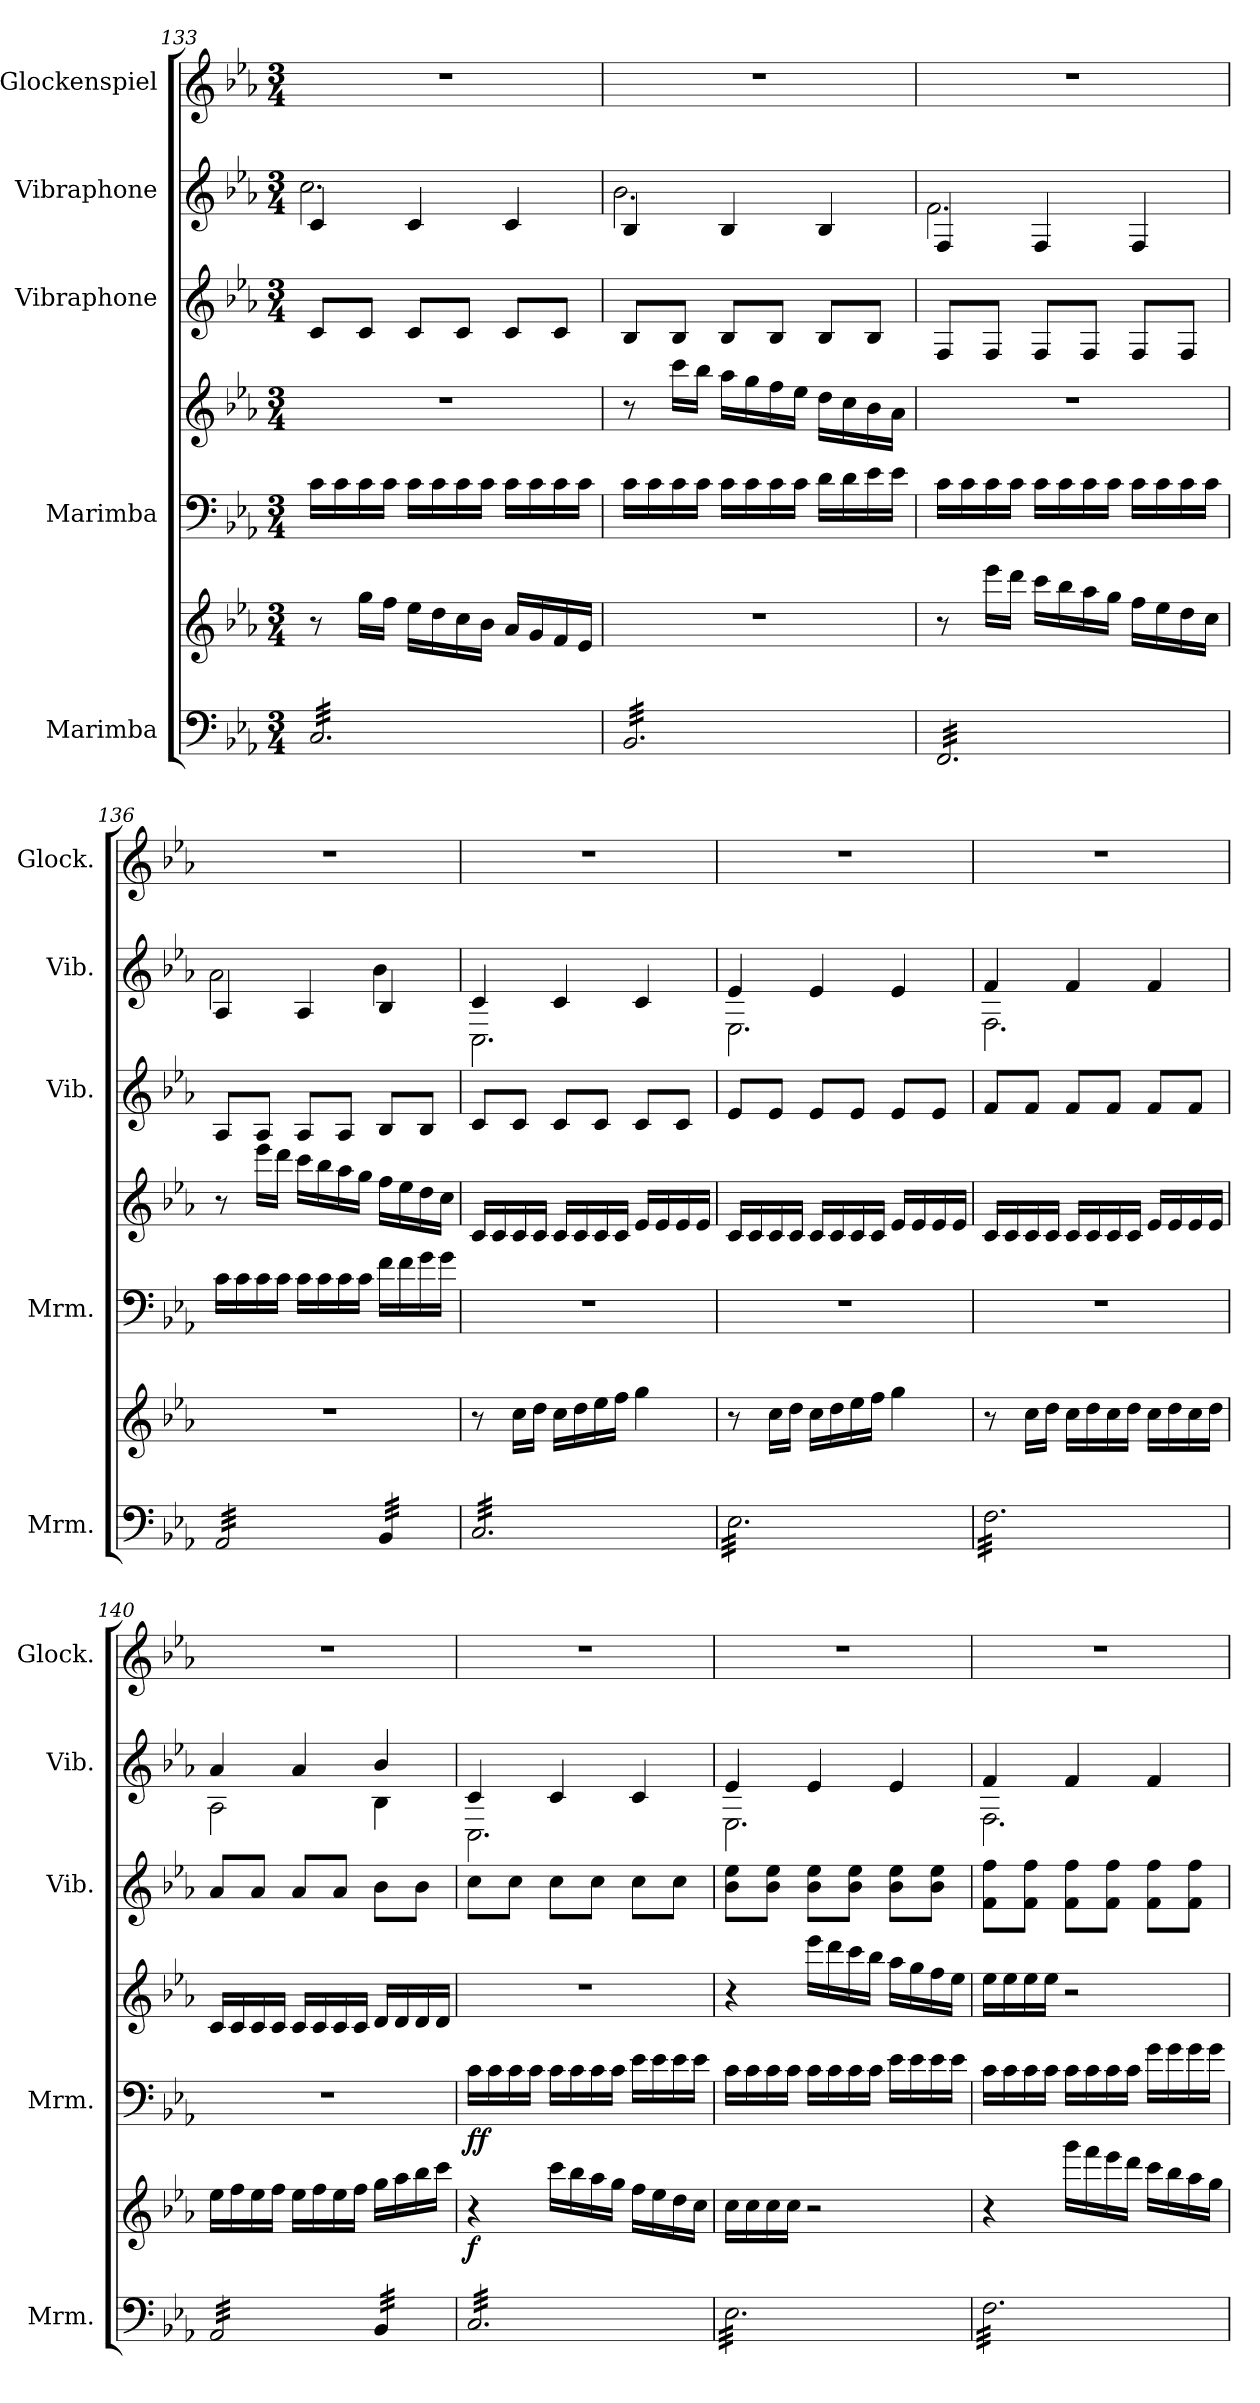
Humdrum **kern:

**kern	**kern	**dynam	**kern	**kern	**dynam	**kern	**kern	**kern
*part5	*part5	*part5	*part4	*part4	*part4	*part3	*part2	*part1
*staff7	*staff6	*staff6/7	*staff5	*staff4	*staff4/5	*staff3	*staff2	*staff1
*I"Marimba	*	*	*I"Marimba	*	*	*I"Vibraphone	*I"Vibraphone	*I"Glockenspiel
*I'Mrm.	*	*	*I'Mrm.	*	*	*I'Vib.	*I'Vib.	*I'Glock.
*clefF4	*clefG2	*	*clefF4	*clefG2	*	*clefG2	*clefG2	*clefG2
*	*	*	*	*	*	*	*	*ITrd-14c-24
*k[b-e-a-]	*k[b-e-a-]	*	*k[b-e-a-]	*k[b-e-a-]	*	*k[b-e-a-]	*k[b-e-a-]	*k[b-e-a-]
*M3/4	*M3/4	*	*M3/4	*M3/4	*	*M3/4	*M3/4	*M3/4
=133	=133	=133	=133	=133	=133	=133	=133	=133
*	*	*	*	*	*	*	*^	*
*tremolo	*	*	*	*	*	*	*	*	*
32C/LLL	8r	.	16c\LL	2.r	.	8c/L	4c/	2.cc\	2.r
32C/	.	.	.	.	.	.	.	.	.
32C/	.	.	16c\	.	.	.	.	.	.
32C/	.	.	.	.	.	.	.	.	.
32C/	16gg\LL	.	16c\	.	.	8c/J	.	.	.
32C/	.	.	.	.	.	.	.	.	.
32C/	16ff\JJ	.	16c\JJ	.	.	.	.	.	.
32C/	.	.	.	.	.	.	.	.	.
32C/	16ee-\LL	.	16c\LL	.	.	8c/L	4c/	.	.
32C/	.	.	.	.	.	.	.	.	.
32C/	16dd\	.	16c\	.	.	.	.	.	.
32C/	.	.	.	.	.	.	.	.	.
32C/	16cc\	.	16c\	.	.	8c/J	.	.	.
32C/	.	.	.	.	.	.	.	.	.
32C/	16b-\JJ	.	16c\JJ	.	.	.	.	.	.
32C/	.	.	.	.	.	.	.	.	.
32C/	16a-/LL	.	16c\LL	.	.	8c/L	4c/	.	.
32C/	.	.	.	.	.	.	.	.	.
32C/	16g/	.	16c\	.	.	.	.	.	.
32C/	.	.	.	.	.	.	.	.	.
32C/	16f/	.	16c\	.	.	8c/J	.	.	.
32C/	.	.	.	.	.	.	.	.	.
32C/	16e-/JJ	.	16c\JJ	.	.	.	.	.	.
32C/JJJ	.	.	.	.	.	.	.	.	.
=134	=134	=134	=134	=134	=134	=134	=134	=134	=134
32BB-/LLL	2.r	.	16c\LL	8r	.	8B-/L	4B-/	2.b-\	2.r
32BB-/	.	.	.	.	.	.	.	.	.
32BB-/	.	.	16c\	.	.	.	.	.	.
32BB-/	.	.	.	.	.	.	.	.	.
32BB-/	.	.	16c\	16ccc\LL	.	8B-/J	.	.	.
32BB-/	.	.	.	.	.	.	.	.	.
32BB-/	.	.	16c\JJ	16bb-\JJ	.	.	.	.	.
32BB-/	.	.	.	.	.	.	.	.	.
32BB-/	.	.	16c\LL	16aa-\LL	.	8B-/L	4B-/	.	.
32BB-/	.	.	.	.	.	.	.	.	.
32BB-/	.	.	16c\	16gg\	.	.	.	.	.
32BB-/	.	.	.	.	.	.	.	.	.
32BB-/	.	.	16c\	16ff\	.	8B-/J	.	.	.
32BB-/	.	.	.	.	.	.	.	.	.
32BB-/	.	.	16c\JJ	16ee-\JJ	.	.	.	.	.
32BB-/	.	.	.	.	.	.	.	.	.
32BB-/	.	.	16d\LL	16dd\LL	.	8B-/L	4B-/	.	.
32BB-/	.	.	.	.	.	.	.	.	.
32BB-/	.	.	16d\	16cc\	.	.	.	.	.
32BB-/	.	.	.	.	.	.	.	.	.
32BB-/	.	.	16e-\	16b-\	.	8B-/J	.	.	.
32BB-/	.	.	.	.	.	.	.	.	.
32BB-/	.	.	16e-\JJ	16a-\JJ	.	.	.	.	.
32BB-/JJJ	.	.	.	.	.	.	.	.	.
!!LO:PB:g=z
=135	=135	=135	=135	=135	=135	=135	=135	=135	=135
32FF/LLL	8r	.	16c\LL	2.r	.	8F/L	4F/	2.f\	2.r
32FF/	.	.	.	.	.	.	.	.	.
32FF/	.	.	16c\	.	.	.	.	.	.
32FF/	.	.	.	.	.	.	.	.	.
32FF/	16eee-\LL	.	16c\	.	.	8F/J	.	.	.
32FF/	.	.	.	.	.	.	.	.	.
32FF/	16ddd\JJ	.	16c\JJ	.	.	.	.	.	.
32FF/	.	.	.	.	.	.	.	.	.
32FF/	16ccc\LL	.	16c\LL	.	.	8F/L	4F/	.	.
32FF/	.	.	.	.	.	.	.	.	.
32FF/	16bb-\	.	16c\	.	.	.	.	.	.
32FF/	.	.	.	.	.	.	.	.	.
32FF/	16aa-\	.	16c\	.	.	8F/J	.	.	.
32FF/	.	.	.	.	.	.	.	.	.
32FF/	16gg\JJ	.	16c\JJ	.	.	.	.	.	.
32FF/	.	.	.	.	.	.	.	.	.
32FF/	16ff\LL	.	16c\LL	.	.	8F/L	4F/	.	.
32FF/	.	.	.	.	.	.	.	.	.
32FF/	16ee-\	.	16c\	.	.	.	.	.	.
32FF/	.	.	.	.	.	.	.	.	.
32FF/	16dd\	.	16c\	.	.	8F/J	.	.	.
32FF/	.	.	.	.	.	.	.	.	.
32FF/	16cc\JJ	.	16c\JJ	.	.	.	.	.	.
32FF/JJJ	.	.	.	.	.	.	.	.	.
=136	=136	=136	=136	=136	=136	=136	=136	=136	=136
32AA-/LLL	2.r	.	16c\LL	8r	.	8A-/L	4A-/	2a-\	2.r
32AA-/	.	.	.	.	.	.	.	.	.
32AA-/	.	.	16c\	.	.	.	.	.	.
32AA-/	.	.	.	.	.	.	.	.	.
32AA-/	.	.	16c\	16eee-\LL	.	8A-/J	.	.	.
32AA-/	.	.	.	.	.	.	.	.	.
32AA-/	.	.	16c\JJ	16ddd\JJ	.	.	.	.	.
32AA-/	.	.	.	.	.	.	.	.	.
32AA-/	.	.	16c\LL	16ccc\LL	.	8A-/L	4A-/	.	.
32AA-/	.	.	.	.	.	.	.	.	.
32AA-/	.	.	16c\	16bb-\	.	.	.	.	.
32AA-/	.	.	.	.	.	.	.	.	.
32AA-/	.	.	16c\	16aa-\	.	8A-/J	.	.	.
32AA-/	.	.	.	.	.	.	.	.	.
32AA-/	.	.	16c\JJ	16gg\JJ	.	.	.	.	.
32AA-/JJJ	.	.	.	.	.	.	.	.	.
32BB-/LLL	.	.	16f\LL	16ff\LL	.	8B-/L	4B-/	4b-\	.
32BB-/	.	.	.	.	.	.	.	.	.
32BB-/	.	.	16f\	16ee-\	.	.	.	.	.
32BB-/	.	.	.	.	.	.	.	.	.
32BB-/	.	.	16g\	16dd\	.	8B-/J	.	.	.
32BB-/	.	.	.	.	.	.	.	.	.
32BB-/	.	.	16g\JJ	16cc\JJ	.	.	.	.	.
32BB-/JJJ	.	.	.	.	.	.	.	.	.
=137	=137	=137	=137	=137	=137	=137	=137	=137	=137
32C/LLL	8r	.	2.r	16c/LL	.	8c/L	4c/	2.C\	2.r
32C/	.	.	.	.	.	.	.	.	.
32C/	.	.	.	16c/	.	.	.	.	.
32C/	.	.	.	.	.	.	.	.	.
32C/	16cc\LL	.	.	16c/	.	8c/J	.	.	.
32C/	.	.	.	.	.	.	.	.	.
32C/	16dd\JJ	.	.	16c/JJ	.	.	.	.	.
32C/	.	.	.	.	.	.	.	.	.
32C/	16cc\LL	.	.	16c/LL	.	8c/L	4c/	.	.
32C/	.	.	.	.	.	.	.	.	.
32C/	16dd\	.	.	16c/	.	.	.	.	.
32C/	.	.	.	.	.	.	.	.	.
32C/	16ee-\	.	.	16c/	.	8c/J	.	.	.
32C/	.	.	.	.	.	.	.	.	.
32C/	16ff\JJ	.	.	16c/JJ	.	.	.	.	.
32C/	.	.	.	.	.	.	.	.	.
32C/	4gg\	.	.	16e-/LL	.	8c/L	4c/	.	.
32C/	.	.	.	.	.	.	.	.	.
32C/	.	.	.	16e-/	.	.	.	.	.
32C/	.	.	.	.	.	.	.	.	.
32C/	.	.	.	16e-/	.	8c/J	.	.	.
32C/	.	.	.	.	.	.	.	.	.
32C/	.	.	.	16e-/JJ	.	.	.	.	.
32C/JJJ	.	.	.	.	.	.	.	.	.
=138	=138	=138	=138	=138	=138	=138	=138	=138	=138
32E-\LLL	8r	.	2.r	16c/LL	.	8e-/L	4e-/	2.E-\	2.r
32E-\	.	.	.	.	.	.	.	.	.
32E-\	.	.	.	16c/	.	.	.	.	.
32E-\	.	.	.	.	.	.	.	.	.
32E-\	16cc\LL	.	.	16c/	.	8e-/J	.	.	.
32E-\	.	.	.	.	.	.	.	.	.
32E-\	16dd\JJ	.	.	16c/JJ	.	.	.	.	.
32E-\	.	.	.	.	.	.	.	.	.
32E-\	16cc\LL	.	.	16c/LL	.	8e-/L	4e-/	.	.
32E-\	.	.	.	.	.	.	.	.	.
32E-\	16dd\	.	.	16c/	.	.	.	.	.
32E-\	.	.	.	.	.	.	.	.	.
32E-\	16ee-\	.	.	16c/	.	8e-/J	.	.	.
32E-\	.	.	.	.	.	.	.	.	.
32E-\	16ff\JJ	.	.	16c/JJ	.	.	.	.	.
32E-\	.	.	.	.	.	.	.	.	.
32E-\	4gg\	.	.	16e-/LL	.	8e-/L	4e-/	.	.
32E-\	.	.	.	.	.	.	.	.	.
32E-\	.	.	.	16e-/	.	.	.	.	.
32E-\	.	.	.	.	.	.	.	.	.
32E-\	.	.	.	16e-/	.	8e-/J	.	.	.
32E-\	.	.	.	.	.	.	.	.	.
32E-\	.	.	.	16e-/JJ	.	.	.	.	.
32E-\JJJ	.	.	.	.	.	.	.	.	.
!!LO:PB:g=z
=139	=139	=139	=139	=139	=139	=139	=139	=139	=139
32F\LLL	8r	.	2.r	16c/LL	.	8f/L	4f/	2.F\	2.r
32F\	.	.	.	.	.	.	.	.	.
32F\	.	.	.	16c/	.	.	.	.	.
32F\	.	.	.	.	.	.	.	.	.
32F\	16cc\LL	.	.	16c/	.	8f/J	.	.	.
32F\	.	.	.	.	.	.	.	.	.
32F\	16dd\JJ	.	.	16c/JJ	.	.	.	.	.
32F\	.	.	.	.	.	.	.	.	.
32F\	16cc\LL	.	.	16c/LL	.	8f/L	4f/	.	.
32F\	.	.	.	.	.	.	.	.	.
32F\	16dd\	.	.	16c/	.	.	.	.	.
32F\	.	.	.	.	.	.	.	.	.
32F\	16cc\	.	.	16c/	.	8f/J	.	.	.
32F\	.	.	.	.	.	.	.	.	.
32F\	16dd\JJ	.	.	16c/JJ	.	.	.	.	.
32F\	.	.	.	.	.	.	.	.	.
32F\	16cc\LL	.	.	16e-/LL	.	8f/L	4f/	.	.
32F\	.	.	.	.	.	.	.	.	.
32F\	16dd\	.	.	16e-/	.	.	.	.	.
32F\	.	.	.	.	.	.	.	.	.
32F\	16cc\	.	.	16e-/	.	8f/J	.	.	.
32F\	.	.	.	.	.	.	.	.	.
32F\	16dd\JJ	.	.	16e-/JJ	.	.	.	.	.
32F\JJJ	.	.	.	.	.	.	.	.	.
=140	=140	=140	=140	=140	=140	=140	=140	=140	=140
32AA-/LLL	16ee-\LL	.	2.r	16c/LL	.	8a-/L	4a-/	2A-\	2.r
32AA-/	.	.	.	.	.	.	.	.	.
32AA-/	16ff\	.	.	16c/	.	.	.	.	.
32AA-/	.	.	.	.	.	.	.	.	.
32AA-/	16ee-\	.	.	16c/	.	8a-/J	.	.	.
32AA-/	.	.	.	.	.	.	.	.	.
32AA-/	16ff\JJ	.	.	16c/JJ	.	.	.	.	.
32AA-/	.	.	.	.	.	.	.	.	.
32AA-/	16ee-\LL	.	.	16c/LL	.	8a-/L	4a-/	.	.
32AA-/	.	.	.	.	.	.	.	.	.
32AA-/	16ff\	.	.	16c/	.	.	.	.	.
32AA-/	.	.	.	.	.	.	.	.	.
32AA-/	16ee-\	.	.	16c/	.	8a-/J	.	.	.
32AA-/	.	.	.	.	.	.	.	.	.
32AA-/	16ff\JJ	.	.	16c/JJ	.	.	.	.	.
32AA-/JJJ	.	.	.	.	.	.	.	.	.
32BB-/LLL	16gg\LL	.	.	16d/LL	.	8b-\L	4b-/	4B-\	.
32BB-/	.	.	.	.	.	.	.	.	.
32BB-/	16aa-\	.	.	16d/	.	.	.	.	.
32BB-/	.	.	.	.	.	.	.	.	.
32BB-/	16bb-\	.	.	16d/	.	8b-\J	.	.	.
32BB-/	.	.	.	.	.	.	.	.	.
32BB-/	16ccc\JJ	.	.	16d/JJ	.	.	.	.	.
32BB-/JJJ	.	.	.	.	.	.	.	.	.
=141	=141	=141	=141	=141	=141	=141	=141	=141	=141
!	!	!LO:DY:b	!	!	!LO:DY:b=2	!	!	!	!
!	!	!	!	!	!LO:DY:n=1:b	!	!	!	!
32C/LLL	4r	f	16c\LL	2.r	f f	8cc\L	4c/	2.C\	2.r
32C/	.	.	.	.	.	.	.	.	.
32C/	.	.	16c\	.	.	.	.	.	.
32C/	.	.	.	.	.	.	.	.	.
32C/	.	.	16c\	.	.	8cc\J	.	.	.
32C/	.	.	.	.	.	.	.	.	.
32C/	.	.	16c\JJ	.	.	.	.	.	.
32C/	.	.	.	.	.	.	.	.	.
32C/	16ccc\LL	.	16c\LL	.	.	8cc\L	4c/	.	.
32C/	.	.	.	.	.	.	.	.	.
32C/	16bb-\	.	16c\	.	.	.	.	.	.
32C/	.	.	.	.	.	.	.	.	.
32C/	16aa-\	.	16c\	.	.	8cc\J	.	.	.
32C/	.	.	.	.	.	.	.	.	.
32C/	16gg\JJ	.	16c\JJ	.	.	.	.	.	.
32C/	.	.	.	.	.	.	.	.	.
32C/	16ff\LL	.	16e-\LL	.	.	8cc\L	4c/	.	.
32C/	.	.	.	.	.	.	.	.	.
32C/	16ee-\	.	16e-\	.	.	.	.	.	.
32C/	.	.	.	.	.	.	.	.	.
32C/	16dd\	.	16e-\	.	.	8cc\J	.	.	.
32C/	.	.	.	.	.	.	.	.	.
32C/	16cc\JJ	.	16e-\JJ	.	.	.	.	.	.
32C/JJJ	.	.	.	.	.	.	.	.	.
!!LO:PB:g=z
=142	=142	=142	=142	=142	=142	=142	=142	=142	=142
32E-\LLL	16cc\LL	.	16c\LL	4r	.	8b-\ 8ee-\L	4e-/	2.E-\	2.r
32E-\	.	.	.	.	.	.	.	.	.
32E-\	16cc\	.	16c\	.	.	.	.	.	.
32E-\	.	.	.	.	.	.	.	.	.
32E-\	16cc\	.	16c\	.	.	8b-\ 8ee-\J	.	.	.
32E-\	.	.	.	.	.	.	.	.	.
32E-\	16cc\JJ	.	16c\JJ	.	.	.	.	.	.
32E-\	.	.	.	.	.	.	.	.	.
32E-\	2r	.	16c\LL	16eee-\LL	.	8b-\ 8ee-\L	4e-/	.	.
32E-\	.	.	.	.	.	.	.	.	.
32E-\	.	.	16c\	16ddd\	.	.	.	.	.
32E-\	.	.	.	.	.	.	.	.	.
32E-\	.	.	16c\	16ccc\	.	8b-\ 8ee-\J	.	.	.
32E-\	.	.	.	.	.	.	.	.	.
32E-\	.	.	16c\JJ	16bb-\JJ	.	.	.	.	.
32E-\	.	.	.	.	.	.	.	.	.
32E-\	.	.	16e-\LL	16aa-\LL	.	8b-\ 8ee-\L	4e-/	.	.
32E-\	.	.	.	.	.	.	.	.	.
32E-\	.	.	16e-\	16gg\	.	.	.	.	.
32E-\	.	.	.	.	.	.	.	.	.
32E-\	.	.	16e-\	16ff\	.	8b-\ 8ee-\J	.	.	.
32E-\	.	.	.	.	.	.	.	.	.
32E-\	.	.	16e-\JJ	16ee-\JJ	.	.	.	.	.
32E-\JJJ	.	.	.	.	.	.	.	.	.
=143	=143	=143	=143	=143	=143	=143	=143	=143	=143
32F\LLL	4r	.	16c\LL	16ee-\LL	.	8f\ 8ff\L	4f/	2.F\	2.r
32F\	.	.	.	.	.	.	.	.	.
32F\	.	.	16c\	16ee-\	.	.	.	.	.
32F\	.	.	.	.	.	.	.	.	.
32F\	.	.	16c\	16ee-\	.	8f\ 8ff\J	.	.	.
32F\	.	.	.	.	.	.	.	.	.
32F\	.	.	16c\JJ	16ee-\JJ	.	.	.	.	.
32F\	.	.	.	.	.	.	.	.	.
32F\	16ggg\LL	.	16c\LL	2r	.	8f\ 8ff\L	4f/	.	.
32F\	.	.	.	.	.	.	.	.	.
32F\	16fff\	.	16c\	.	.	.	.	.	.
32F\	.	.	.	.	.	.	.	.	.
32F\	16eee-\	.	16c\	.	.	8f\ 8ff\J	.	.	.
32F\	.	.	.	.	.	.	.	.	.
32F\	16ddd\JJ	.	16c\JJ	.	.	.	.	.	.
32F\	.	.	.	.	.	.	.	.	.
32F\	16ccc\LL	.	16g\LL	.	.	8f\ 8ff\L	4f/	.	.
32F\	.	.	.	.	.	.	.	.	.
32F\	16bb-\	.	16g\	.	.	.	.	.	.
32F\	.	.	.	.	.	.	.	.	.
32F\	16aa-\	.	16g\	.	.	8f\ 8ff\J	.	.	.
32F\	.	.	.	.	.	.	.	.	.
32F\	16gg\JJ	.	16g\JJ	.	.	.	.	.	.
32F\JJJ	.	.	.	.	.	.	.	.	.
*Xtremolo	*	*	*	*	*	*	*	*	*
*	*	*	*	*	*	*	*v	*v	*
=	=	=	=	=	=	=	=	=
*-	*-	*-	*-	*-	*-	*-	*-	*-
